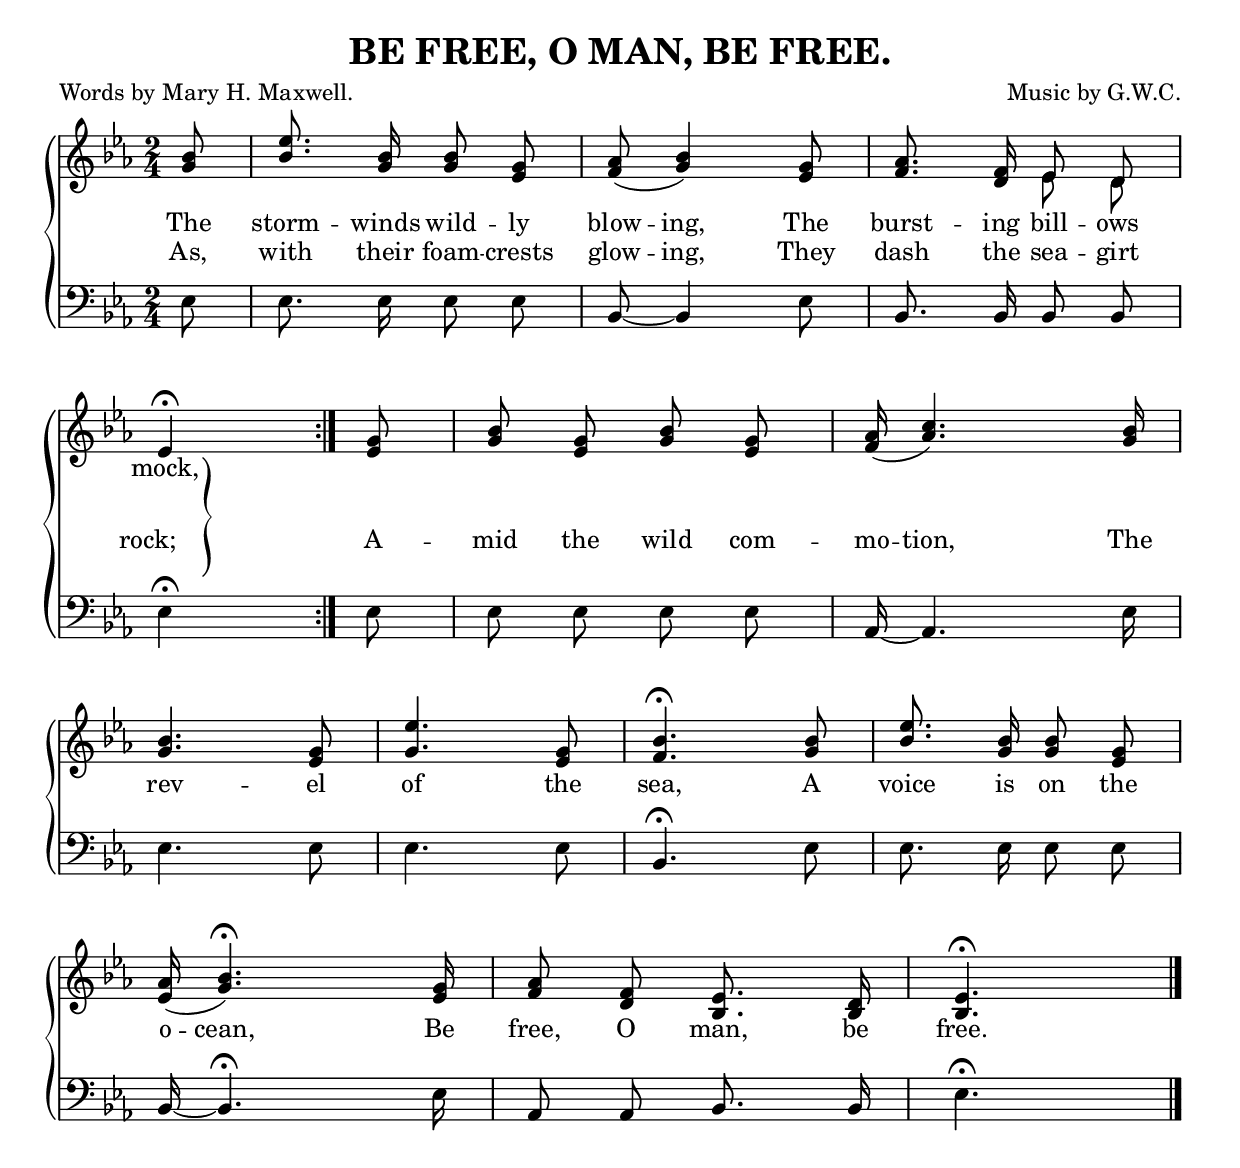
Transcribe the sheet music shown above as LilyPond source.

\version "2.10"
\include "english.ly"

\header {
  title =    "BE FREE, O MAN, BE FREE."
  poet =     "Words by Mary H. Maxwell."
  composer = "Music by G.W.C."
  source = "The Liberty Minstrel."
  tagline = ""
}

leftbrace = \markup {\override #'(font-encoding . fetaBraces) \lookup #"brace140" }

rightbrace = \markup {\rotate #180 \leftbrace }

lineOne = \lyricmode {
  The storm -- winds wild -- ly \set ignoreMelismata = ##t blow -- \unset ignoreMelismata ing, The burst -- ing bill -- ows
  mock,
}

lineTwo = \lyricmode {
  As, with their foam -- crests \set ignoreMelismata = ##t glow -- \unset ignoreMelismata ing, They dash the sea -- girt
  \markup{ "rock;" \hspace #2.0 \raise #3 \rightbrace }
  A -- mid the wild com -- \set ignoreMelismata = ##t mo -- \unset ignoreMelismata tion, The
  rev -- el of the sea, A voice is on the
  \set ignoreMelismata = ##t o -- \unset ignoreMelismata cean, Be free, O man, be free.
}

treble = \relative c' {
  \clef treble
  \time 2/4
  \key ef \major
  \autoBeamOff
  \stemUp

  \repeat volta 2 {
  \partial 8*1 <g' bf>8 |
  <bf ef>8. <g bf>16 <g bf>8 <ef g> |
  <f af>8( <g bf>4) <ef g>8 |
  <f af>8. <d f>16 \voiceOne << { ef8 d } \context Voice="1" { \voiceTwo \autoBeamOff ef8 d \oneVoice } >> \oneVoice |

  \break
  \partial 8*2 \stemUp ef4^\fermata
  }
  \partial 8*1 <ef g>8 |
  <g bf> <ef g> <g bf> <ef g> |
  <f af>16( <af c>4.) <g bf>16 |

  \break
  <g bf>4. <ef g>8 |
  <g ef'>4. <ef g>8 |
  <f bf>4.^\fermata <g bf>8 |
  <bf ef>8. <g bf>16 <g bf>8 <ef g> |

  \break
  <ef af>16( <g bf>4.^\fermata) <ef g>16 |
  <f af>8 <d f> <bf ef>8. <bf d>16
  \partial 8*3 <bf ef>4.^\fermata \bar "|."
}

bass = \relative c {
  \clef bass
  \time 2/4
  \key ef \major
  \autoBeamOff

  \repeat volta 2 {
  \partial 8*1 ef8 |
  ef8. ef16 ef8 ef |
  bf8 ~ bf4 ef8 |
  bf8. bf16 bf8 bf

  \break
  \partial 8*2 ef4^\fermata
  }

  \partial 8*1 ef8 |
  ef ef ef ef |
  af,16 ~ af4. ef'16 |

  \break
  ef4. ef8 |
  ef4. ef8 |
  bf4.^\fermata ef8 |
  ef8. ef16 ef8 ef |

  \break
  bf16 ~ bf4.^\fermata ef16 |
  af,8 af bf8. bf16
  \partial 8*3 ef4.^\fermata
}

\score { 
  \new ChoirStaff \with{systemStartDelimiter = #'SystemStartBrace }	
   <<
     \new Staff = "upper"  \new Voice = "treble" { \treble }
     \new Lyrics \lyricsto "treble" { \lineOne }
     \new Lyrics \lyricsto "treble" { \lineTwo }
     \new Staff = "lower"  \new Voice = "bass" { \bass }
   >>
   
\layout {
	indent=0
	\context { \Staff \override Rest #'style = #'classical }
	\context { \Score \remove "Bar_number_engraver" }
	  }
}

\score {
  \unfoldRepeats {
     <<
      \context Staff = upper <<
         \context Voice = upper \treble
      >>
      \context Staff = lower <<
         \context Voice = lower \bass
      >>
    >>
  }  
  \midi { \context { \Score tempoWholesPerMinute = #(ly:make-moment 92 4 ) }}
}

%%Transcriber's Note:

%%A second score block is provided to unfold the repeat and generate the midi.